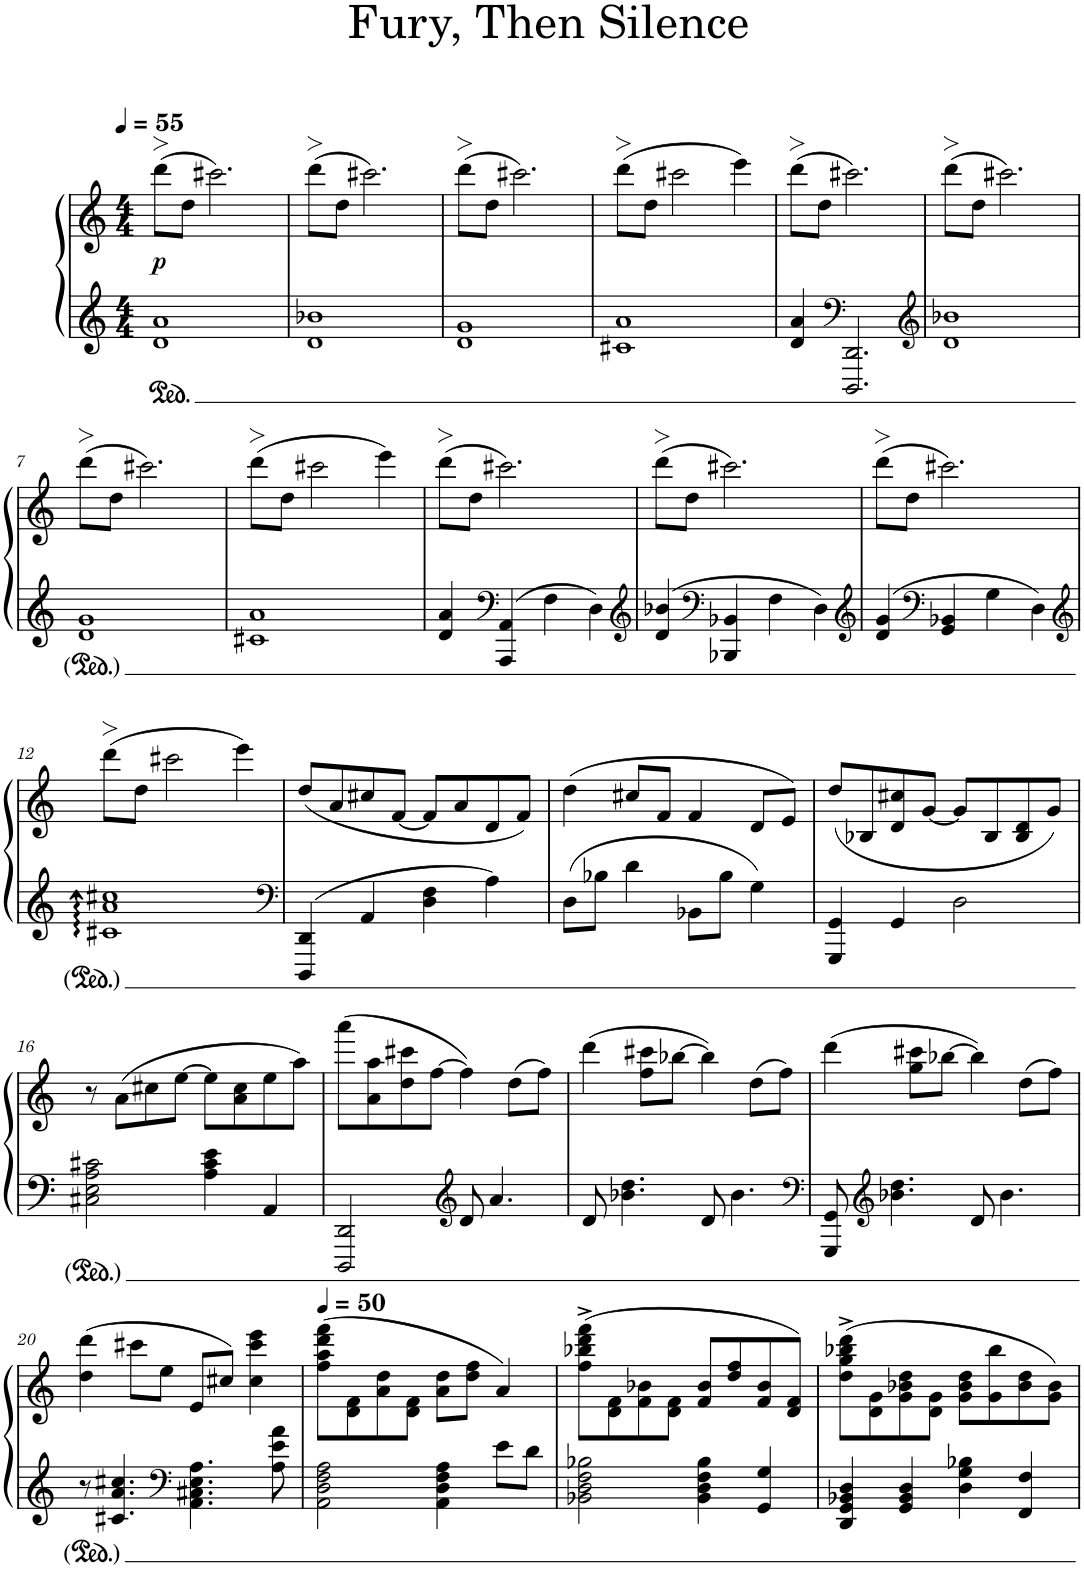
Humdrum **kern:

**kern	**kern	**dynam
*part1	*part1	*part1
*staff2	*staff1	*staff1/2
*I"Piano	*	*
*I'Pno.	*	*
*clefG2	*clefG2	*
*k[]	*k[]	*
*M4/4	*M4/4	*
*MM55	*MM55	*
=1	=1	=1
!	!	!LO:DY:b
1d 1a	(8ddd>\L	p
.	8dd\J	.
.	2.ccc#X\)	.
=2	=2	=2
1d 1b-X	(8ddd>\L	.
.	8dd\J	.
.	2.ccc#X\)	.
=3	=3	=3
1d 1g	(8ddd>\L	.
.	8dd\J	.
.	2.ccc#X\)	.
=4	=4	=4
1c#X 1a	(8ddd>\L	.
.	8dd\J	.
.	2ccc#X\	.
.	4eee\)	.
=5	=5	=5
4d/ 4a/	(8ddd>\L	.
.	8dd\J	.
*clefF4	*	*
2.DDD/ 2.DD/	2.ccc#X\)	.
=6	=6	=6
*clefG2	*	*
1d 1b-X	(8ddd>\L	.
.	8dd\J	.
.	2.ccc#X\)	.
!!LO:LB:g=z
=7	=7	=7
1d 1g	(8ddd>\L	.
.	8dd\J	.
.	2.ccc#X\)	.
=8	=8	=8
1c#X 1a	(8ddd>\L	.
.	8dd\J	.
.	2ccc#X\	.
.	4eee\)	.
=9	=9	=9
4d/ 4a/	(8ddd>\L	.
.	8dd\J	.
*clefF4	*	*
4AAA/ 4AA/	2.ccc#X\)	.
4F\	.	.
4D\	.	.
=10	=10	=10
*clefG2	*	*
4d/ 4b-X/	(8ddd>\L	.
.	8dd\J	.
*clefF4	*	*
4BBB-X/ 4BB-X/	2.ccc#X\)	.
4F\	.	.
4D\	.	.
=11	=11	=11
*clefG2	*	*
4d/ 4g/	(8ddd>\L	.
.	8dd\J	.
*clefF4	*	*
4GG/ 4BB-X/	2.ccc#X\)	.
4G\	.	.
4D\	.	.
!!LO:LB:g=z
=12	=12	=12
*clefG2	*	*
1c#X 1a 1cc#X	(8ddd>\L	.
.	8dd\J	.
.	2ccc#X\	.
.	4eee\)	.
=13	=13	=13
*clefF4	*	*
4DDD/ 4DD/	(8dd/L	.
.	8a/	.
4AA/	8cc#X/	.
.	[8f/J	.
4D\ 4F\	8f/L]	.
.	8a/	.
4A\	8d/	.
.	8f/J)	.
=14	=14	=14
8D\L	(4dd\	.
8B-X\J	.	.
4d\	8cc#X/L	.
.	8f/J	.
8BB-X\L	4f/	.
8B-\J	.	.
4G\	8d/L	.
.	8e/J)	.
=15	=15	=15
4GGG/ 4GG/	(8dd/L	.
.	8B-X/	.
4GG/	8d/ 8cc#X/	.
.	[8g/J	.
2D\	8g/L]	.
.	8B-/	.
.	8B-/ 8d/	.
.	8g/J)	.
!!LO:LB:g=z
=16	=16	=16
2C#X\ 2E\ 2A\ 2c#X\	8r	.
.	(8a\L	.
.	8cc#X\	.
.	[8ee\J	.
4A\ 4c#\ 4e\	8ee\L]	.
.	8a\ 8cc#\	.
4AA/	8ee\	.
.	8aa\J)	.
=17	=17	=17
2DDD/ 2DD/	(8aaa\L	.
.	8a\ 8aa\	.
.	8dd\ 8ccc#X\	.
.	[8ff\J	.
*clefG2	*	*
8d/	4ff\])	.
4.a/	.	.
.	(8dd\L	.
.	8ff\J)	.
=18	=18	=18
8d/	(4ddd\	.
4.b-X\ 4.dd\	.	.
.	8ff\ 8ccc#X\L	.
.	[8bb-X\J	.
8d/	4bb-\])	.
4.b-\	.	.
.	(8dd\L	.
.	8ff\J)	.
=19	=19	=19
*clefF4	*	*
8GGG/ 8GG/	(4ddd\	.
*clefG2	*	*
4.b-X\ 4.dd\	.	.
.	8gg\ 8ccc#X\L	.
.	[8bb-X\J	.
8d/	4bb-\])	.
4.b-\	.	.
.	(8dd\L	.
.	8ff\J)	.
!!LO:LB:g=z
=20	=20	=20
8r	(4dd\ 4ddd\	.
4.c#X/ 4.a/ 4.cc#X/	.	.
.	8ccc#X\L	.
.	8ee\J	.
*clefF4	*	*
4.AA\ 4.C#X\ 4.E\ 4.A\	8e/L	.
.	8cc#X/J)	.
.	4cc#\ 4ccc#\ 4eee\	.
8A\ 8e\ 8a\	.	.
=21	=21	=21
*	*MM50	*
2AA\ 2D\ 2F\ 2A\	(8ff\ 8aa\ 8ddd\ 8fff\L	.
.	8d\ 8f\	.
.	8a\ 8dd\	.
.	8d\ 8f\J	.
4AA\ 4D\ 4F\ 4A\	8a\ 8dd\L	.
.	8dd\ 8ff\J	.
8e\L	4a/)	.
8d\J	.	.
=22	=22	=22
2BB-X\ 2D\ 2F\ 2B-X\	(8ff\^ 8bb-X\^ 8ddd\^ 8fff\^L	.
.	8d\ 8f\	.
.	8f\ 8b-X\	.
.	8d\ 8f\J	.
4BB-\ 4D\ 4F\ 4B-\	8f/ 8b-/L	.
.	8dd/ 8ff/	.
4GG/ 4G/	8f/ 8b-/	.
.	8d/ 8f/J)	.
=23	=23	=23
4DD/ 4GG/ 4BB-X/ 4D/	(8dd\^ 8gg\^ 8bb-X\^ 8ddd\^L	.
.	8d\ 8g\	.
4GG/ 4BB-/ 4D/	8g\ 8b-X\ 8dd\	.
.	8d\ 8g\J	.
4D\ 4G\ 4B-X\	8g\ 8b-\ 8dd\L	.
.	8g\ 8bb-\	.
4FF/ 4F/	8b-\ 8dd\	.
.	8g\ 8b-\J)	.
=	=	=
*-	*-	*-
